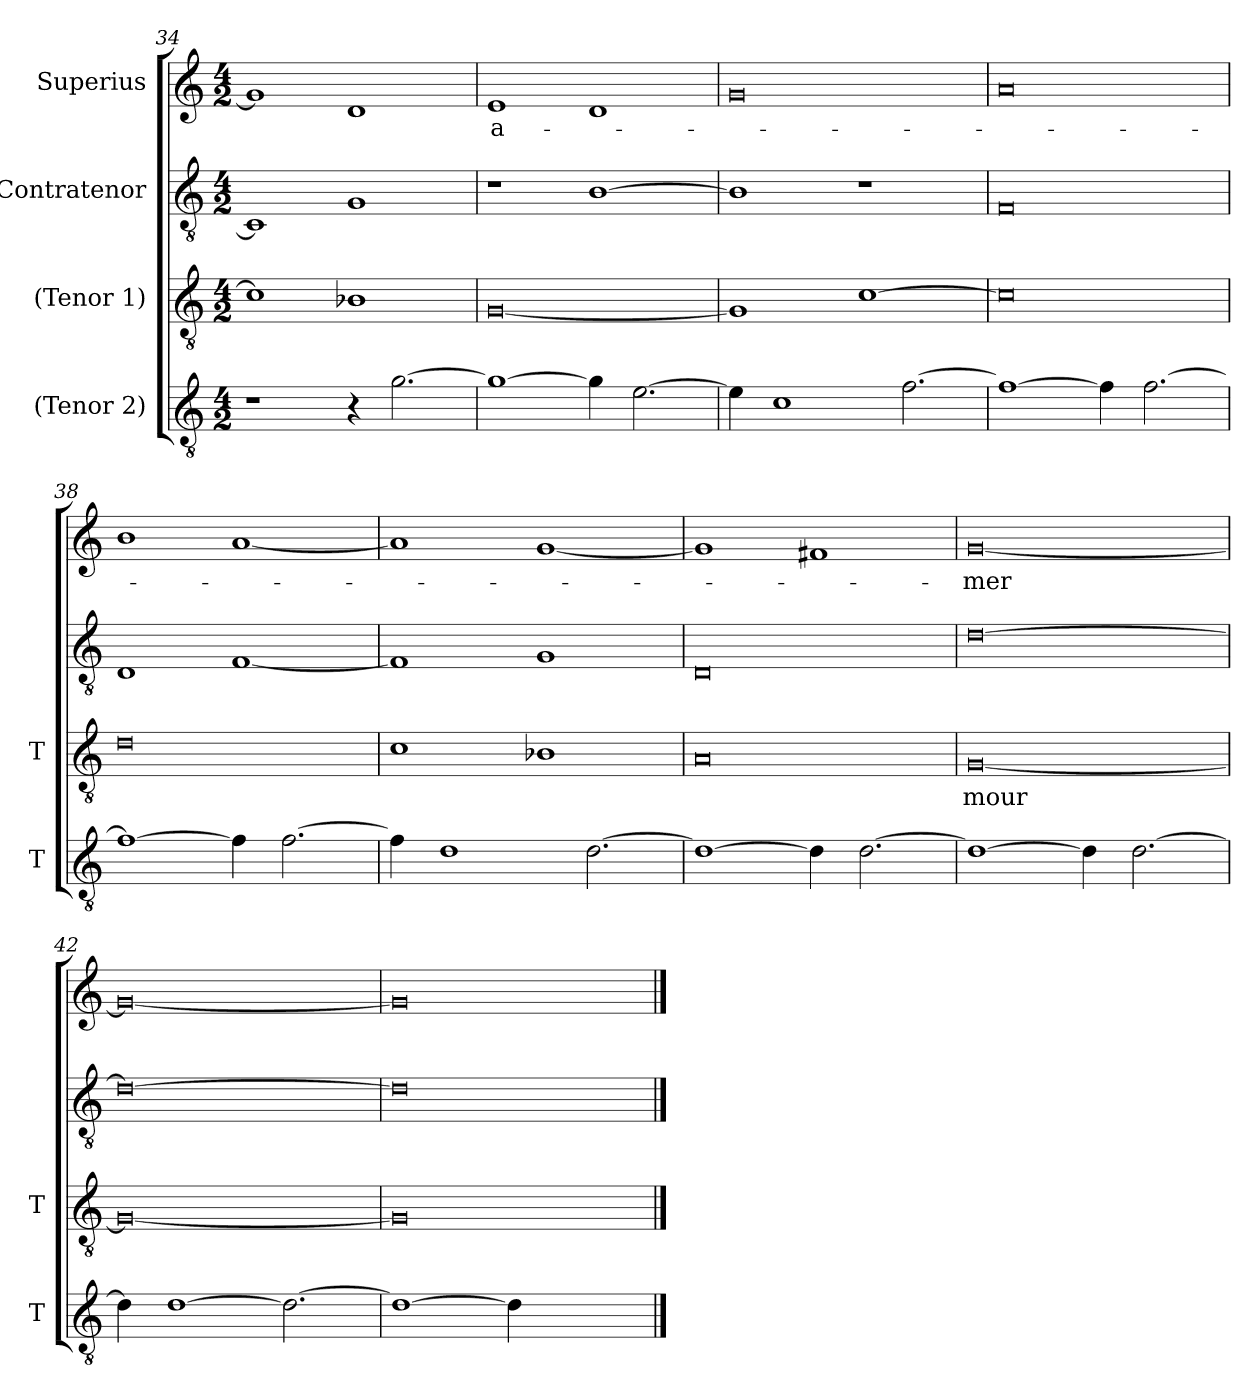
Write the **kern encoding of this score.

**kern	**kern	**text	**kern	**kern	**text
*part4	*part3	*part3	*part2	*part1	*part1
*staff4	*staff3	*staff3	*staff2	*staff1	*staff1
*I"(Tenor 2)	*I"(Tenor 1)	*	*I"Contratenor	*I"Superius	*
*I'T	*I'T	*	*	*	*
*clefGv2	*clefGv2	*	*clefGv2	*clefG2	*
*M4/2	*M4/2	*	*M4/2	*M4/2	*
=34	=34	=34	=34	=34	=34
1r	1c]	.	1C]	1g]	.
4r	1B-X	.	1G	1d	.
[2.g	.	.	.	.	.
=35	=35	=35	=35	=35	=35
1g_	[0G	.	1r	1e	a-
4g]	.	.	[1B	1d	.
[2.e	.	.	.	.	.
=36	=36	=36	=36	=36	=36
4e]	1G]	.	1B]	0g	.
1c	.	.	.	.	.
.	[1c	.	1r	.	.
[2.f	.	.	.	.	.
=37	=37	=37	=37	=37	=37
1f_	0c]	.	0F	0a	.
4f]	.	.	.	.	.
[2.f	.	.	.	.	.
=38	=38	=38	=38	=38	=38
1f_	0d	.	1D	1b	.
4f]	.	.	[1F	[1a	.
[2.f	.	.	.	.	.
=39	=39	=39	=39	=39	=39
4f]	1c	.	1F]	1a]	.
1d	.	.	.	.	.
.	1B-X	.	1G	[1g	.
[2.d	.	.	.	.	.
=40	=40	=40	=40	=40	=40
1d_	0A	.	0D	1g]	.
4d]	.	.	.	1f#X	.
[2.d	.	.	.	.	.
=41	=41	=41	=41	=41	=41
1d_	[0G	-mour	[0d	[0g	-mer
4d]	.	.	.	.	.
[2.d	.	.	.	.	.
=42	=42	=42	=42	=42	=42
4d]	0G_	.	0d_	0g_	.
[1d	.	.	.	.	.
2.d_	.	.	.	.	.
=43	=43	=43	=43	=43	=43
1d_	0G]	.	0d]	0g]	.
4d]	.	.	.	.	.
2.ryy	.	.	.	.	.
==	==	==	==	==	==
*-	*-	*-	*-	*-	*-
